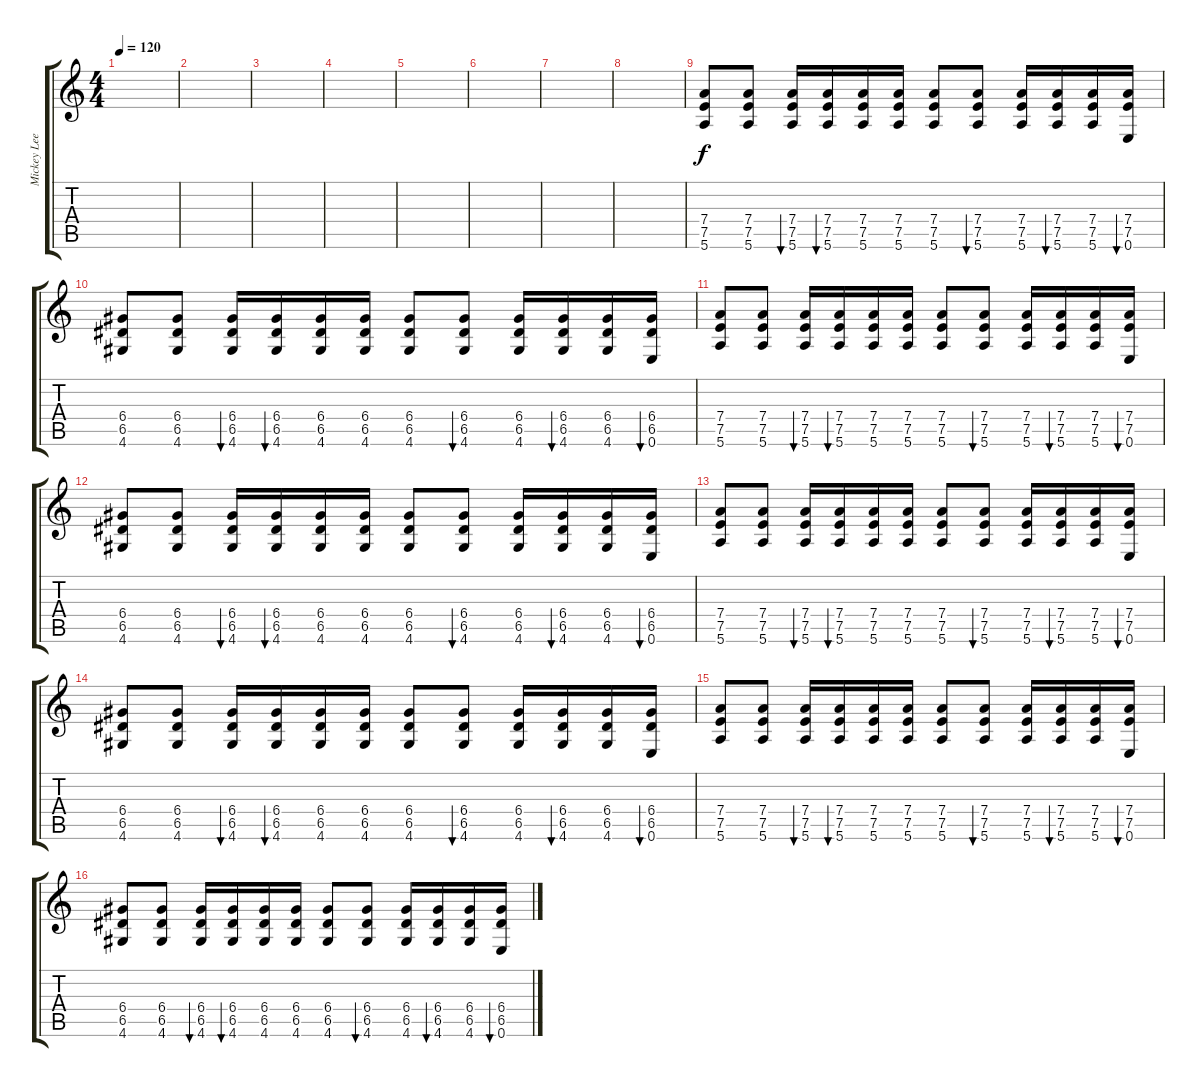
\track ("Mickey Lees - Distortion" "Mickey Lee") {instrument overdrivenguitar}
\staff {score tabs}
\tuning (E4 B3 G3 D3 A2 E2) {hide}
\ts (4 4)
\tempo 120
\clef g2
\ks c
|
|
|
|
|
|
|
|
(7.4 7.5 5.6).8 (7.4 7.5 5.6).8 (7.4 7.5 5.6).16{bu 60} (7.4 7.5 5.6).16{bu 60} (7.4 7.5 5.6).16 (7.4 7.5 5.6).16 (7.4 7.5 5.6).8 (7.4 7.5 5.6).8{bu 60} (7.4 7.5 5.6).16 (7.4 7.5 5.6).16{bu 60} (7.4 7.5 5.6).16 (7.4 7.5 0.6).16{bu 60} |
(6.4 6.5 4.6).8 (6.4 6.5 4.6).8 (6.4 6.5 4.6).16{bu 60} (6.4 6.5 4.6).16{bu 60} (6.4 6.5 4.6).16 (6.4 6.5 4.6).16 (6.4 6.5 4.6).8 (6.4 6.5 4.6).8{bu 60} (6.4 6.5 4.6).16 (6.4 6.5 4.6).16{bu 60} (6.4 6.5 4.6).16 (6.4 6.5 0.6).16{bu 60} |
(7.4 7.5 5.6).8 (7.4 7.5 5.6).8 (7.4 7.5 5.6).16{bu 60} (7.4 7.5 5.6).16{bu 60} (7.4 7.5 5.6).16 (7.4 7.5 5.6).16 (7.4 7.5 5.6).8 (7.4 7.5 5.6).8{bu 60} (7.4 7.5 5.6).16 (7.4 7.5 5.6).16{bu 60} (7.4 7.5 5.6).16 (7.4 7.5 0.6).16{bu 60} |
(6.4 6.5 4.6).8 (6.4 6.5 4.6).8 (6.4 6.5 4.6).16{bu 60} (6.4 6.5 4.6).16{bu 60} (6.4 6.5 4.6).16 (6.4 6.5 4.6).16 (6.4 6.5 4.6).8 (6.4 6.5 4.6).8{bu 60} (6.4 6.5 4.6).16 (6.4 6.5 4.6).16{bu 60} (6.4 6.5 4.6).16 (6.4 6.5 0.6).16{bu 60} |
(7.4 7.5 5.6).8 (7.4 7.5 5.6).8 (7.4 7.5 5.6).16{bu 60} (7.4 7.5 5.6).16{bu 60} (7.4 7.5 5.6).16 (7.4 7.5 5.6).16 (7.4 7.5 5.6).8 (7.4 7.5 5.6).8{bu 60} (7.4 7.5 5.6).16 (7.4 7.5 5.6).16{bu 60} (7.4 7.5 5.6).16 (7.4 7.5 0.6).16{bu 60} |
(6.4 6.5 4.6).8 (6.4 6.5 4.6).8 (6.4 6.5 4.6).16{bu 60} (6.4 6.5 4.6).16{bu 60} (6.4 6.5 4.6).16 (6.4 6.5 4.6).16 (6.4 6.5 4.6).8 (6.4 6.5 4.6).8{bu 60} (6.4 6.5 4.6).16 (6.4 6.5 4.6).16{bu 60} (6.4 6.5 4.6).16 (6.4 6.5 0.6).16{bu 60} |
(7.4 7.5 5.6).8 (7.4 7.5 5.6).8 (7.4 7.5 5.6).16{bu 60} (7.4 7.5 5.6).16{bu 60} (7.4 7.5 5.6).16 (7.4 7.5 5.6).16 (7.4 7.5 5.6).8 (7.4 7.5 5.6).8{bu 60} (7.4 7.5 5.6).16 (7.4 7.5 5.6).16{bu 60} (7.4 7.5 5.6).16 (7.4 7.5 0.6).16{bu 60} |
(6.4 6.5 4.6).8 (6.4 6.5 4.6).8 (6.4 6.5 4.6).16{bu 60} (6.4 6.5 4.6).16{bu 60} (6.4 6.5 4.6).16 (6.4 6.5 4.6).16 (6.4 6.5 4.6).8 (6.4 6.5 4.6).8{bu 60} (6.4 6.5 4.6).16 (6.4 6.5 4.6).16{bu 60} (6.4 6.5 4.6).16 (6.4 6.5 0.6).16{bu 60}
